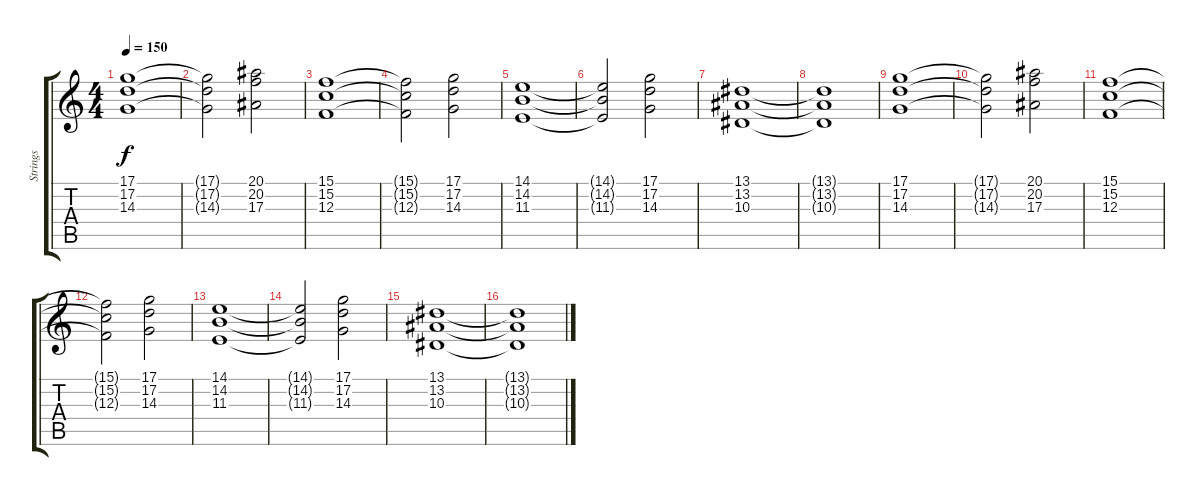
\track ("Strings" "Strings") {instrument pad2warm}
\staff {score tabs}
\tuning (D4 A3 F3 C3 G2 C2) {hide}
\ts (4 4)
\tempo 150
\clef g2
\ks c
(17.1 17.2 14.3).1{dy f volume 16 instrument pad2warm} |
(17.1{t} 17.2{t} 14.3{t}).2 (20.1 20.2 17.3).2 |
(15.1 15.2 12.3).1 |
(15.1{t} 15.2{t} 12.3{t}).2 (17.1 17.2 14.3).2 |
(14.1 14.2 11.3).1 |
(14.1{t} 14.2{t} 11.3{t}).2 (17.1 17.2 14.3).2 |
(13.1 13.2 10.3).1 |
(13.1{t} 13.2{t} 10.3{t}).1 |
(17.1 17.2 14.3).1{volume 16 instrument pad2warm} |
(17.1{t} 17.2{t} 14.3{t}).2 (20.1 20.2 17.3).2 |
(15.1 15.2 12.3).1 |
(15.1{t} 15.2{t} 12.3{t}).2 (17.1 17.2 14.3).2 |
(14.1 14.2 11.3).1 |
(14.1{t} 14.2{t} 11.3{t}).2 (17.1 17.2 14.3).2 |
(13.1 13.2 10.3).1 |
(13.1{t} 13.2{t} 10.3{t}).1
